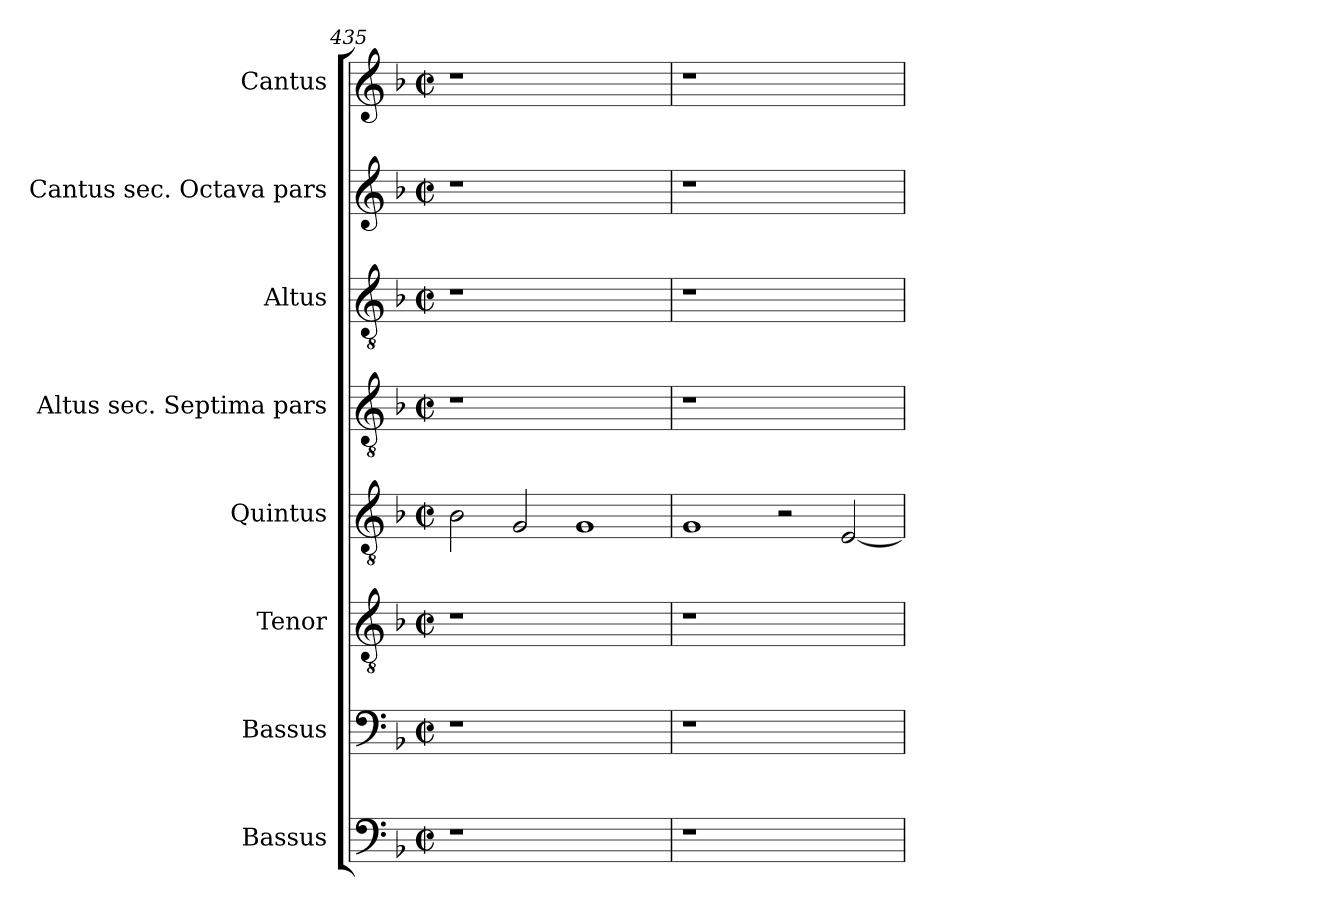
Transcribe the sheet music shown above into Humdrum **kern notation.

**kern	**kern	**kern	**kern	**kern	**kern	**kern	**kern
*part8	*part7	*part6	*part5	*part4	*part3	*part2	*part1
*staff8	*staff7	*staff6	*staff5	*staff4	*staff3	*staff2	*staff1
*I"Bassus	*I"Bassus	*I"Tenor	*I"Quintus	*I"Altus sec. Septima pars	*I"Altus	*I"Cantus sec. Octava pars	*I"Cantus
*	*I'Bassus	*I'Tenor	*I'Quintus	*	*I'Altus	*	*I'Cantus
*clefF4	*clefF4	*clefGv2	*clefGv2	*clefGv2	*clefGv2	*clefG2	*clefG2
*k[b-]	*k[b-]	*k[b-]	*k[b-]	*k[b-]	*k[b-]	*k[b-]	*k[b-]
*F:	*F:	*F:	*F:	*F:	*F:	*F:	*F:
*M2/2	*M2/2	*M2/2	*M2/2	*M2/2	*M2/2	*M2/2	*M2/2
*met(c|)	*met(c|)	*met(c|)	*met(c|)	*met(c|)	*met(c|)	*met(c|)	*met(c|)
=435	=435	=435	=435	=435	=435	=435	=435
1r	1r	1r	2B-\	1r	1r	1r	1r
.	.	.	2G/	.	.	.	.
1ryy	1ryy	1ryy	1G	1ryy	1ryy	1ryy	1ryy
=436	=436	=436	=436	=436	=436	=436	=436
1r	1r	1r	1G	1r	1r	1r	1r
1ryy	1ryy	1ryy	2r	1ryy	1ryy	1ryy	1ryy
.	.	.	[<2E/	.	.	.	.
=	=	=	=	=	=	=	=
*-	*-	*-	*-	*-	*-	*-	*-
